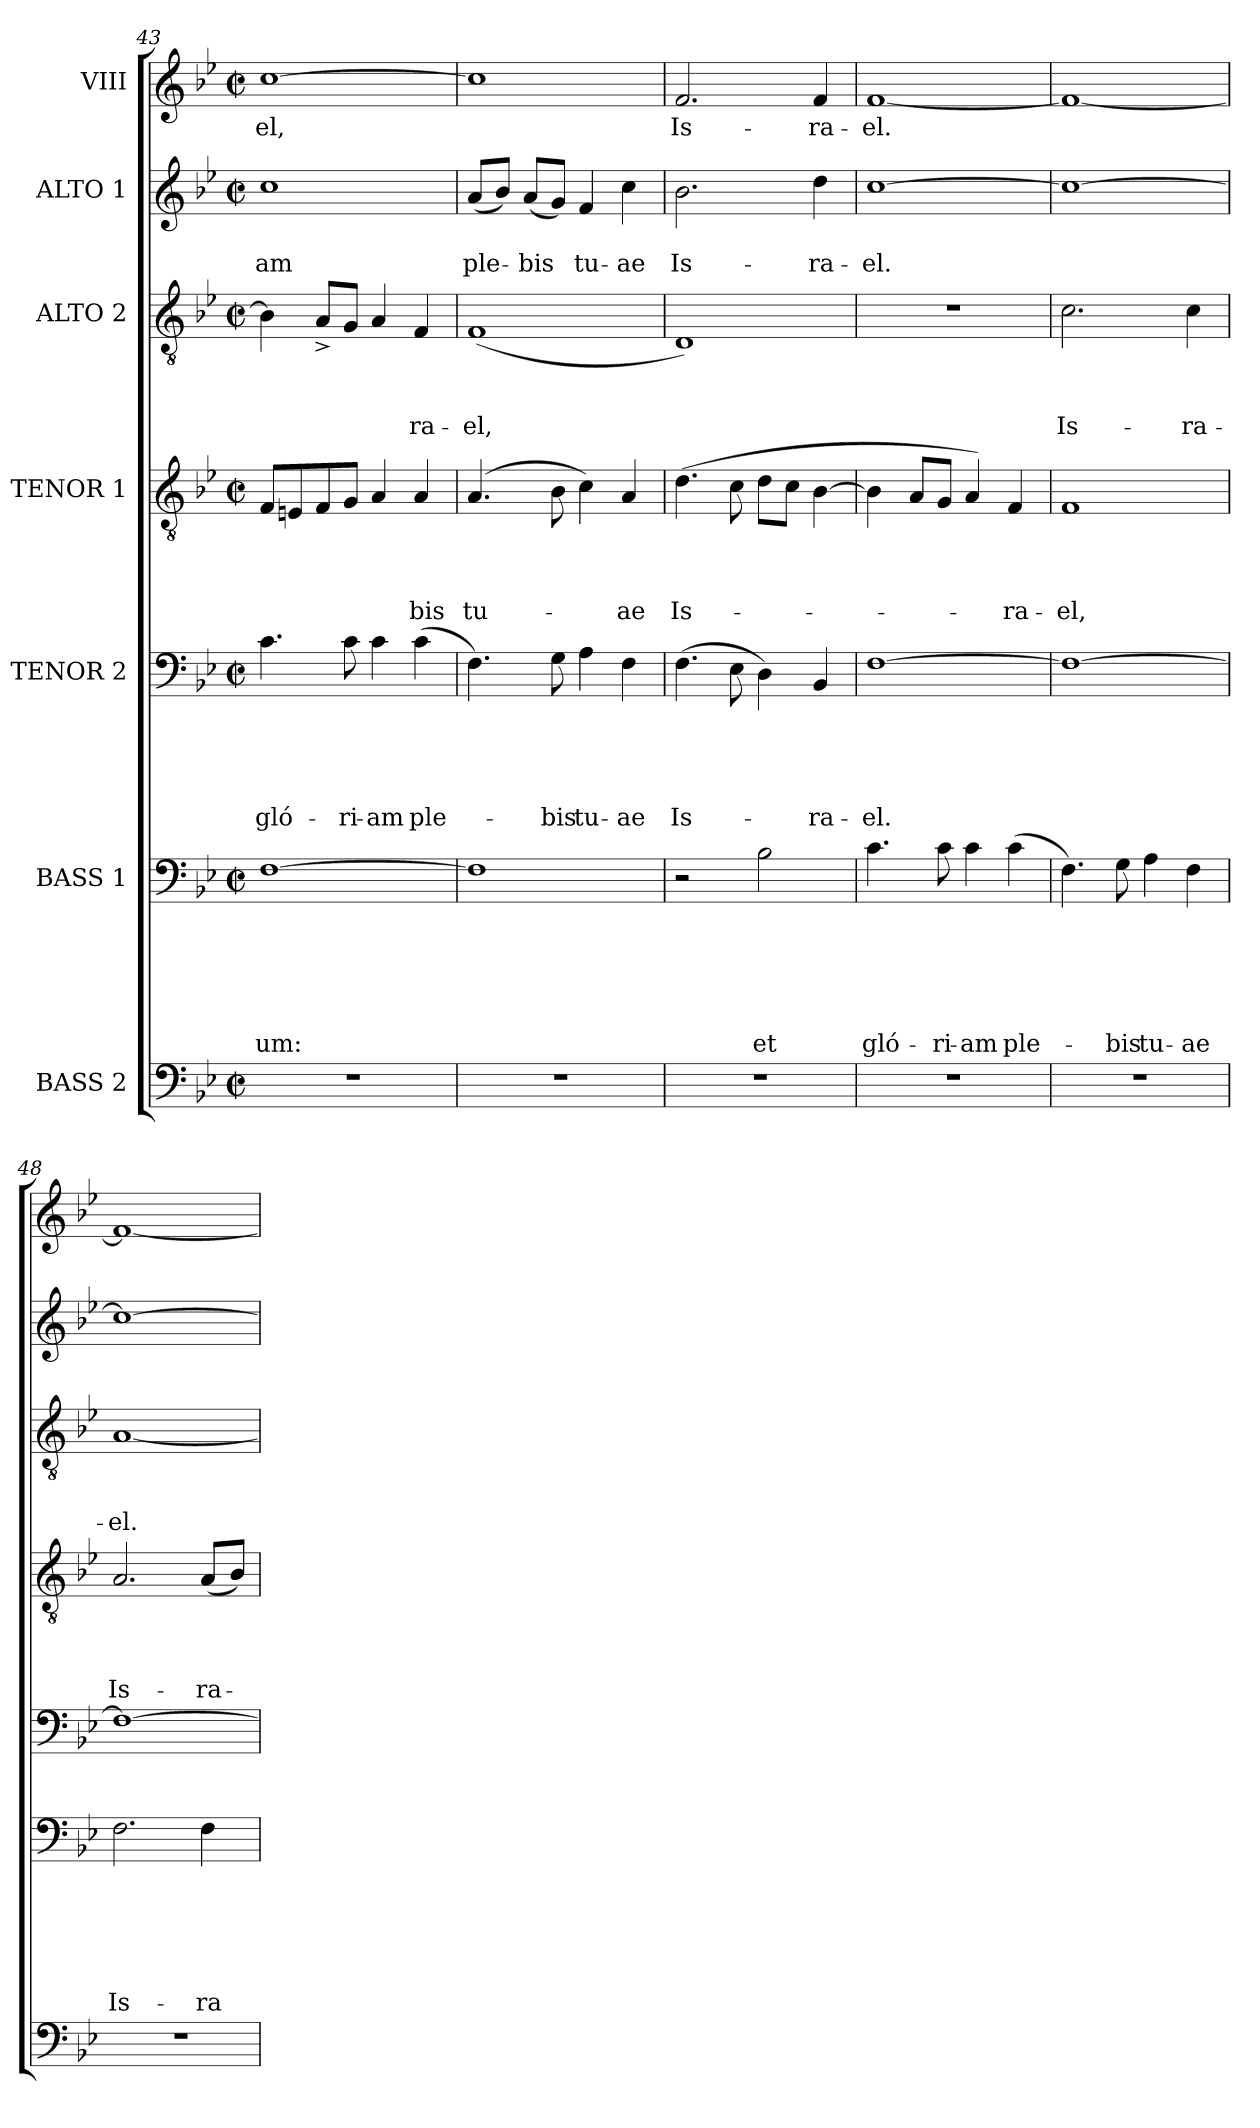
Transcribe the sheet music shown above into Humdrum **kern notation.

**kern	**kern	**text	**text	**text	**text	**text	**text	**kern	**text	**text	**text	**text	**text	**kern	**text	**text	**text	**text	**kern	**text	**text	**text	**kern	**text	**text	**kern	**text
*part7	*part6	*part6	*part6	*part6	*part6	*part6	*part6	*part5	*part5	*part5	*part5	*part5	*part5	*part4	*part4	*part4	*part4	*part4	*part3	*part3	*part3	*part3	*part2	*part2	*part2	*part1	*part1
*staff7	*staff6	*staff6	*staff6	*staff6	*staff6	*staff6	*staff6	*staff5	*staff5	*staff5	*staff5	*staff5	*staff5	*staff4	*staff4	*staff4	*staff4	*staff4	*staff3	*staff3	*staff3	*staff3	*staff2	*staff2	*staff2	*staff1	*staff1
*I"BASS 2	*I"BASS 1	*	*	*	*	*	*	*I"TENOR 2	*	*	*	*	*	*I"TENOR 1	*	*	*	*	*I"ALTO 2	*	*	*	*I"ALTO 1	*	*	*I"VIII	*
!!LO:LB:g=z
*clefF4	*clefF4	*	*	*	*	*	*	*clefF4	*	*	*	*	*	*clefGv2	*	*	*	*	*clefGv2	*	*	*	*clefG2	*	*	*clefG2	*
*k[b-e-]	*k[b-e-]	*	*	*	*	*	*	*k[b-e-]	*	*	*	*	*	*k[b-e-]	*	*	*	*	*k[b-e-]	*	*	*	*k[b-e-]	*	*	*k[b-e-]	*
*B-:	*B-:	*	*	*	*	*	*	*B-:	*	*	*	*	*	*B-:	*	*	*	*	*B-:	*	*	*	*B-:	*	*	*B-:	*
*M2/2	*M2/2	*	*	*	*	*	*	*M2/2	*	*	*	*	*	*M2/2	*	*	*	*	*M2/2	*	*	*	*M2/2	*	*	*M2/2	*
*met(c|)	*met(c|)	*	*	*	*	*	*	*met(c|)	*	*	*	*	*	*met(c|)	*	*	*	*	*met(c|)	*	*	*	*met(c|)	*	*	*met(c|)	*
=43	=43	=43	=43	=43	=43	=43	=43	=43	=43	=43	=43	=43	=43	=43	=43	=43	=43	=43	=43	=43	=43	=43	=43	=43	=43	=43	=43
!	!	!	!	!	!	!	!LO:LY:b	!	!	!	!	!	!LO:LY:b	!	!	!	!	!	!	!	!	!	!	!	!LO:LY:b	!	!LO:LY:b
1r	[>1F	.	.	.	.	.	-um:	4.c\	.	.	.	.	gló-	8F/L	.	.	.	.	4B-\]	.	.	.	1cc	.	-am	[>1cc	-el,
.	.	.	.	.	.	.	.	.	.	.	.	.	.	8En/	.	.	.	.	.	.	.	.	.	.	.	.	.
.	.	.	.	.	.	.	.	.	.	.	.	.	.	8F/	.	.	.	.	8A^</L	.	.	.	.	.	.	.	.
!	!	!	!	!	!	!	!	!	!	!	!	!	!LO:LY:b	!	!	!	!	!	!	!	!	!	!	!	!	!	!
.	.	.	.	.	.	.	.	8c\	.	.	.	.	-ri-	8G/J	.	.	.	.	8G/J	.	.	.	.	.	.	.	.
!	!	!	!	!	!	!	!	!	!	!	!	!	!LO:LY:b	!	!	!	!	!	!	!	!	!	!	!	!	!	!
.	.	.	.	.	.	.	.	4c\	.	.	.	.	-am	4A/	.	.	.	.	4A/	.	.	.	.	.	.	.	.
!	!	!	!	!	!	!	!	!	!	!	!	!	!LO:LY:b	!	!	!	!	!LO:LY:b	!	!	!	!LO:LY:b	!	!	!	!	!
.	.	.	.	.	.	.	.	(>4c\	.	.	.	.	ple-	4A/	.	.	.	-bis	4F/	.	.	-ra-	.	.	.	.	.
=44	=44	=44	=44	=44	=44	=44	=44	=44	=44	=44	=44	=44	=44	=44	=44	=44	=44	=44	=44	=44	=44	=44	=44	=44	=44	=44	=44
!	!	!	!	!	!	!	!	!	!	!	!	!	!	!	!	!	!	!LO:LY:b	!	!	!	!LO:LY:b	!	!	!LO:LY:b	!	!
1r	1F]	.	.	.	.	.	.	4.F\)	.	.	.	.	.	(4.A/	.	.	.	tu-	(<1F	.	.	-el,	(<8a/L	.	ple-	1cc]	.
.	.	.	.	.	.	.	.	.	.	.	.	.	.	.	.	.	.	.	.	.	.	.	8b-/J)	.	.	.	.
!	!	!	!	!	!	!	!	!	!	!	!	!	!	!	!	!	!	!	!	!	!	!	!	!	!LO:LY:b	!	!
.	.	.	.	.	.	.	.	.	.	.	.	.	.	.	.	.	.	.	.	.	.	.	(<8a/L	.	-bis	.	.
!	!	!	!	!	!	!	!	!	!	!	!	!	!LO:LY:b	!	!	!	!	!	!	!	!	!	!	!	!	!	!
.	.	.	.	.	.	.	.	8G\	.	.	.	.	-bis	8B-\	.	.	.	.	.	.	.	.	8g/J)	.	.	.	.
!	!	!	!	!	!	!	!	!	!	!	!	!	!LO:LY:b	!	!	!	!	!	!	!	!	!	!	!	!LO:LY:b	!	!
.	.	.	.	.	.	.	.	4A\	.	.	.	.	tu-	4c\)	.	.	.	.	.	.	.	.	4f/	.	tu-	.	.
!	!	!	!	!	!	!	!	!	!	!	!	!	!LO:LY:b:rj	!	!	!	!	!LO:LY:b	!	!	!	!	!	!	!LO:LY:b:rj	!	!
.	.	.	.	.	.	.	.	4F\	.	.	.	.	-ae	4A/	.	.	.	-ae	.	.	.	.	4cc\	.	-ae	.	.
=45	=45	=45	=45	=45	=45	=45	=45	=45	=45	=45	=45	=45	=45	=45	=45	=45	=45	=45	=45	=45	=45	=45	=45	=45	=45	=45	=45
!	!	!	!	!	!	!	!	!	!	!	!	!	!LO:LY:b	!	!	!	!	!LO:LY:b	!	!	!	!	!	!	!LO:LY:b	!	!LO:LY:b
1r	2r	.	.	.	.	.	.	(>4.F\	.	.	.	.	Is-	(>4.d\	.	.	.	Is-	1D)	.	.	.	2.b-\	.	Is-	2.f/	Is-
.	.	.	.	.	.	.	.	8E-\	.	.	.	.	.	8c\	.	.	.	.	.	.	.	.	.	.	.	.	.
!	!	!	!	!	!	!	!LO:LY:b	!	!	!	!	!	!	!	!	!	!	!	!	!	!	!	!	!	!	!	!
.	2B-\	.	.	.	.	.	et	4D\)	.	.	.	.	.	8d\L	.	.	.	.	.	.	.	.	.	.	.	.	.
.	.	.	.	.	.	.	.	.	.	.	.	.	.	8c\J	.	.	.	.	.	.	.	.	.	.	.	.	.
!	!	!	!	!	!	!	!	!	!	!	!	!	!LO:LY:b	!	!	!	!	!	!	!	!	!	!	!	!LO:LY:b	!	!LO:LY:b
.	.	.	.	.	.	.	.	4BB-/	.	.	.	.	-ra-	[>4B-\	.	.	.	.	.	.	.	.	4dd\	.	-ra-	4f/	-ra-
=46	=46	=46	=46	=46	=46	=46	=46	=46	=46	=46	=46	=46	=46	=46	=46	=46	=46	=46	=46	=46	=46	=46	=46	=46	=46	=46	=46
!	!	!	!	!	!	!	!LO:LY:b	!	!	!	!	!	!LO:LY:b	!	!	!	!	!	!	!	!	!	!	!	!LO:LY:b	!	!LO:LY:b
1r	4.c\	.	.	.	.	.	gló-	[>1F	.	.	.	.	-el.	4B-\]	.	.	.	.	1r	.	.	.	[>1cc	.	-el.	[<1f	-el.
.	.	.	.	.	.	.	.	.	.	.	.	.	.	8A/L	.	.	.	.	.	.	.	.	.	.	.	.	.
!	!	!	!	!	!	!	!LO:LY:b	!	!	!	!	!	!	!	!	!	!	!	!	!	!	!	!	!	!	!	!
.	8c\	.	.	.	.	.	-ri-	.	.	.	.	.	.	8G/J	.	.	.	.	.	.	.	.	.	.	.	.	.
!	!	!	!	!	!	!	!LO:LY:b	!	!	!	!	!	!	!	!	!	!	!	!	!	!	!	!	!	!	!	!
.	4c\	.	.	.	.	.	-am	.	.	.	.	.	.	4A/)	.	.	.	.	.	.	.	.	.	.	.	.	.
!	!	!	!	!	!	!	!LO:LY:b	!	!	!	!	!	!	!	!	!	!	!LO:LY:b	!	!	!	!	!	!	!	!	!
.	(>4c\	.	.	.	.	.	ple-	.	.	.	.	.	.	4F/	.	.	.	-ra-	.	.	.	.	.	.	.	.	.
=47	=47	=47	=47	=47	=47	=47	=47	=47	=47	=47	=47	=47	=47	=47	=47	=47	=47	=47	=47	=47	=47	=47	=47	=47	=47	=47	=47
!	!	!	!	!	!	!	!	!	!	!	!	!	!	!	!	!	!	!LO:LY:b	!	!	!	!LO:LY:b	!	!	!	!	!
1r	4.F\)	.	.	.	.	.	.	1F_	.	.	.	.	.	1F	.	.	.	-el,	2.c\	.	.	Is-	1cc_	.	.	1f_	.
!	!	!	!	!	!	!	!LO:LY:b	!	!	!	!	!	!	!	!	!	!	!	!	!	!	!	!	!	!	!	!
.	8G\	.	.	.	.	.	-bis	.	.	.	.	.	.	.	.	.	.	.	.	.	.	.	.	.	.	.	.
!	!	!	!	!	!	!	!LO:LY:b	!	!	!	!	!	!	!	!	!	!	!	!	!	!	!	!	!	!	!	!
.	4A\	.	.	.	.	.	tu-	.	.	.	.	.	.	.	.	.	.	.	.	.	.	.	.	.	.	.	.
!	!	!	!	!	!	!	!LO:LY:b:rj	!	!	!	!	!	!	!	!	!	!	!	!	!	!	!LO:LY:b	!	!	!	!	!
.	4F\	.	.	.	.	.	-ae	.	.	.	.	.	.	.	.	.	.	.	4c\	.	.	-ra-	.	.	.	.	.
=48	=48	=48	=48	=48	=48	=48	=48	=48	=48	=48	=48	=48	=48	=48	=48	=48	=48	=48	=48	=48	=48	=48	=48	=48	=48	=48	=48
!	!	!	!	!	!	!	!LO:LY:b	!	!	!	!	!	!	!	!	!	!	!LO:LY:b	!	!	!	!LO:LY:b	!	!	!	!	!
1r	2.F\	.	.	.	.	.	Is-	1F_	.	.	.	.	.	2.A/	.	.	.	Is-	[<1A	.	.	-el.	1cc_	.	.	1f_	.
!	!	!	!	!	!	!	!LO:LY:b	!	!	!	!	!	!	!	!	!	!	!LO:LY:b	!	!	!	!	!	!	!	!	!
.	4F\	.	.	.	.	.	-ra-	.	.	.	.	.	.	(<8A/L	.	.	.	-ra-	.	.	.	.	.	.	.	.	.
.	.	.	.	.	.	.	.	.	.	.	.	.	.	8B-/J)	.	.	.	.	.	.	.	.	.	.	.	.	.
=	=	=	=	=	=	=	=	=	=	=	=	=	=	=	=	=	=	=	=	=	=	=	=	=	=	=	=
*-	*-	*-	*-	*-	*-	*-	*-	*-	*-	*-	*-	*-	*-	*-	*-	*-	*-	*-	*-	*-	*-	*-	*-	*-	*-	*-	*-
